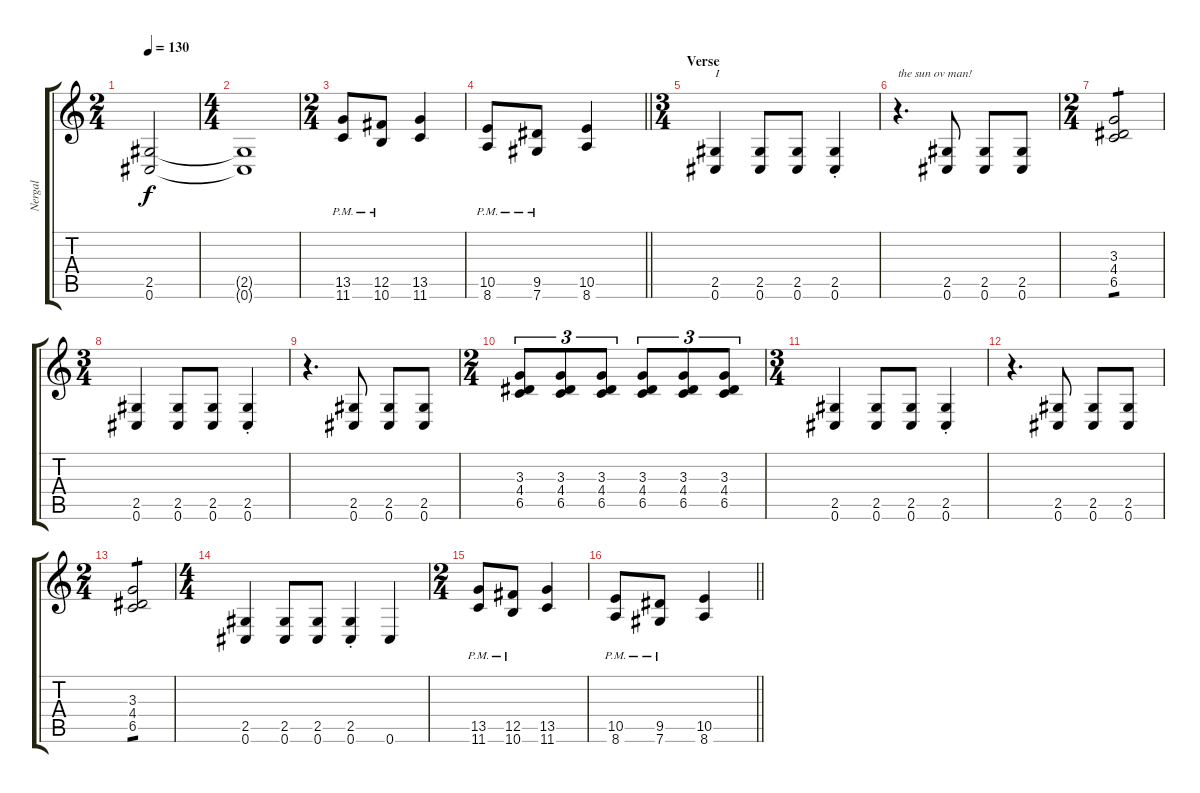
\track ("Nergal" "Nergal") {instrument overdrivenguitar}
\staff {score tabs}
\tuning (Db4 Ab3 E3 B2 Gb2 Db2) {hide}
\ts (2 4)
\tempo 130
\clef g2
\ks c
(2.5{t} 0.6{t}).2{dy f} |
\ts (4 4)
(2.5{t} 0.6{t}).1 |
\ts (2 4)
(13.5{pm} 11.6{pm}).8 (12.5{pm} 10.6{pm}).8 (13.5 11.6).4 |
\barLineRight lightlight
(10.5{pm} 8.6{pm}).8 (9.5{pm} 7.6{pm}).8 (10.5 8.6).4 |
\ts (3 4)
\section ("" "Verse")
(2.5 0.6).4{txt "I"} (2.5 0.6).8 (2.5 0.6).8 (2.5{st} 0.6{st}).4 |
r.4{d txt "the sun ov man!"} (2.5 0.6).8 (2.5 0.6).8 (2.5 0.6).8 |
\ts (2 4)
(3.3 4.4 6.5).2{tp 1} |
\ts (3 4)
(2.5 0.6).4 (2.5 0.6).8 (2.5 0.6).8 (2.5{st} 0.6{st}).4 |
r.4{d} (2.5 0.6).8 (2.5 0.6).8 (2.5 0.6).8 |
\ts (2 4)
(3.3 4.4 6.5).8{tu (3 2)} (3.3 4.4 6.5).8{tu (3 2)} (3.3 4.4 6.5).8{tu (3 2)} (3.3 4.4 6.5).8{tu (3 2)} (3.3 4.4 6.5).8{tu (3 2)} (3.3 4.4 6.5).8{tu (3 2)} |
\ts (3 4)
(2.5 0.6).4 (2.5 0.6).8 (2.5 0.6).8 (2.5{st} 0.6{st}).4 |
r.4{d} (2.5 0.6).8 (2.5 0.6).8 (2.5 0.6).8 |
\ts (2 4)
(3.3 4.4 6.5).2{tp 1} |
\ts (4 4)
(2.5 0.6).4 (2.5 0.6).8 (2.5 0.6).8 (2.5{st} 0.6{st}).4 0.6.4 |
\ts (2 4)
(13.5{pm} 11.6{pm}).8 (12.5{pm} 10.6{pm}).8 (13.5 11.6).4 |
\barLineRight lightlight
(10.5{pm} 8.6{pm}).8 (9.5{pm} 7.6{pm}).8 (10.5 8.6).4
